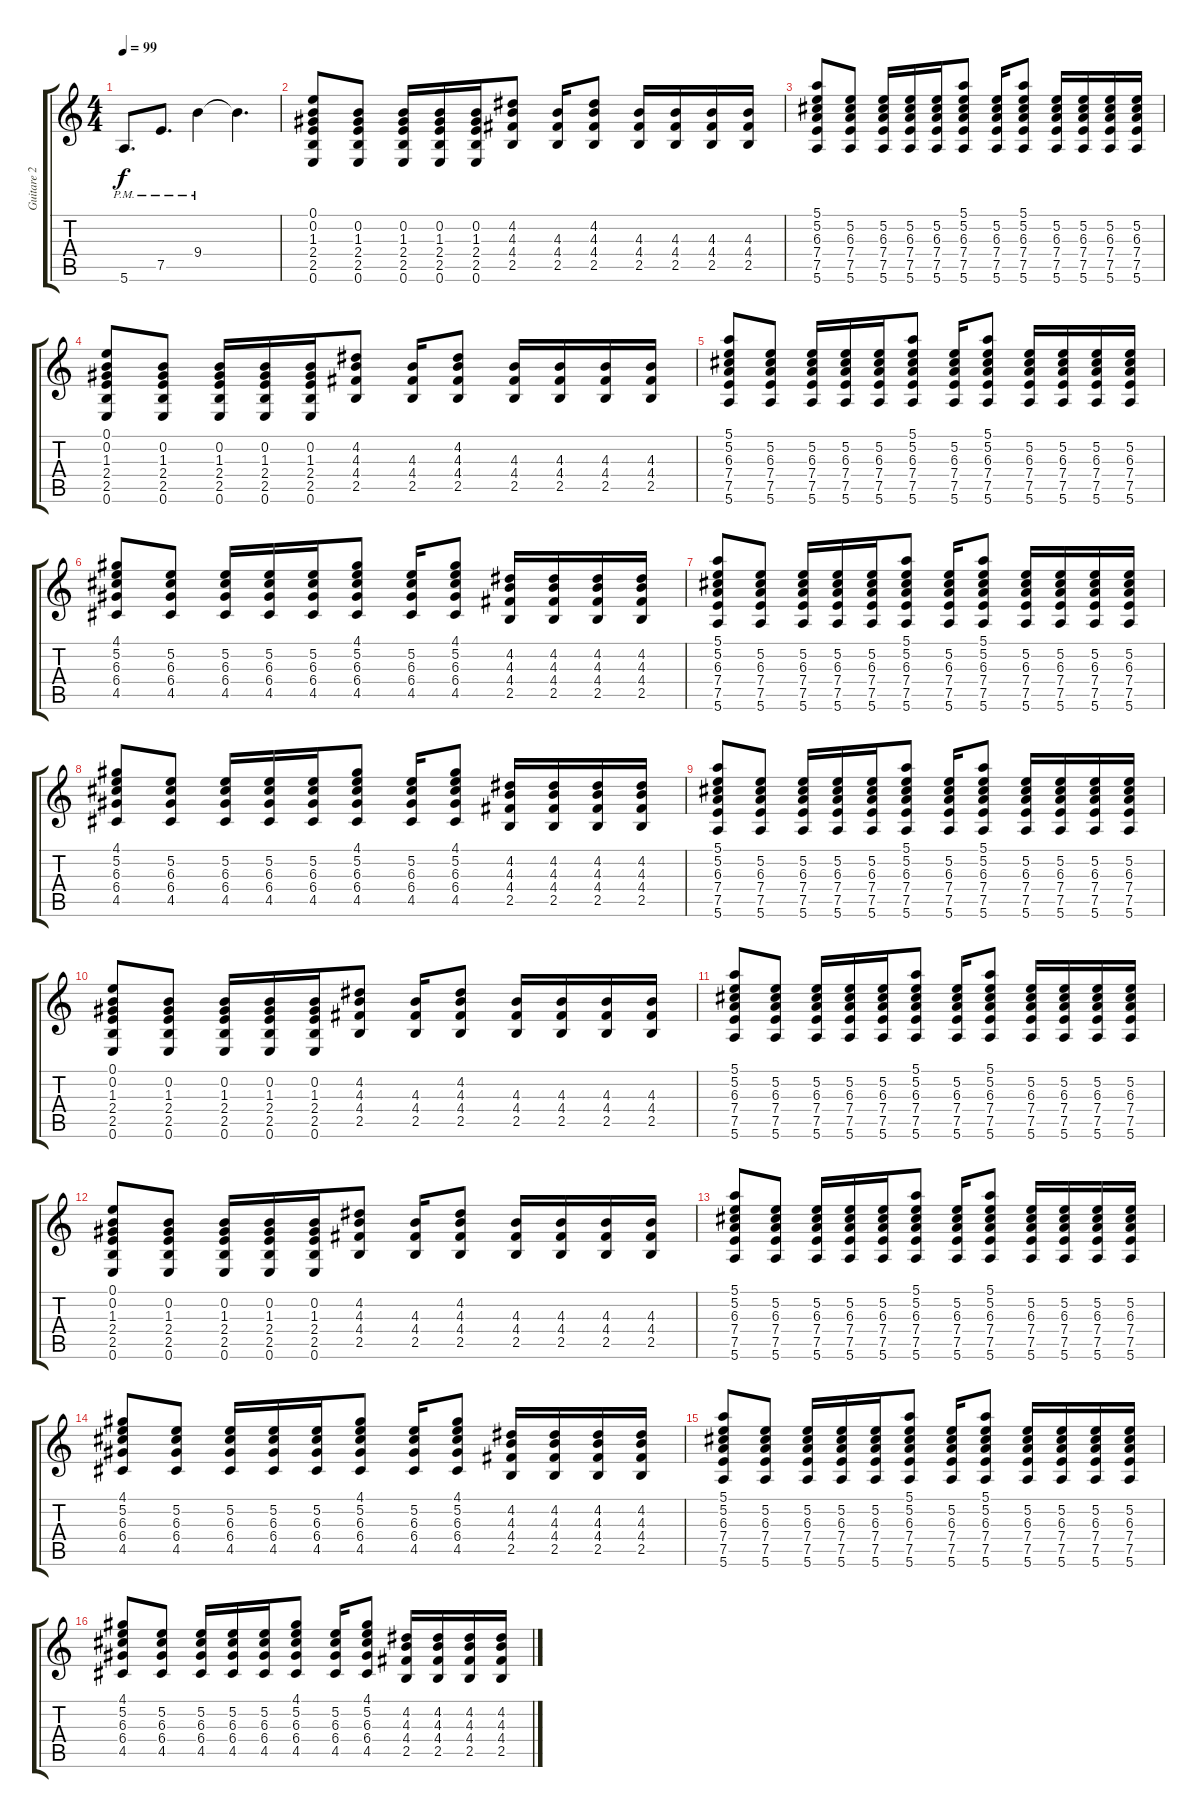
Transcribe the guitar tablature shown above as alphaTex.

\track ("Guitare 2" "Guitare 2") {instrument acousticguitarsteel}
\staff {score tabs}
\tuning (E4 B3 G3 D3 A2 E2) {hide}
\ts (4 4)
\tempo 99
\clef g2
\ks c
5.6{pm}.8{d dy f} 7.5{pm}.8{d} 9.4{pm}.4 9.4{t}.4{d} |
(0.1 0.2 1.3 2.4 2.5 0.6).8 (0.2 1.3 2.4 2.5 0.6).8 (0.2 1.3 2.4 2.5 0.6).16 (0.2 1.3 2.4 2.5 0.6).16 (0.2 1.3 2.4 2.5 0.6).16 (4.2 4.3 4.4 2.5).8 (4.3 4.4 2.5).16 (4.2 4.3 4.4 2.5).8 (4.3 4.4 2.5).16 (4.3 4.4 2.5).16 (4.3 4.4 2.5).16 (4.3 4.4 2.5).16 |
(5.1 5.2 6.3 7.4 7.5 5.6).8 (5.2 6.3 7.4 7.5 5.6).8 (5.2 6.3 7.4 7.5 5.6).16 (5.2 6.3 7.4 7.5 5.6).16 (5.2 6.3 7.4 7.5 5.6).16 (5.1 5.2 6.3 7.4 7.5 5.6).8 (5.2 6.3 7.4 7.5 5.6).16 (5.1 5.2 6.3 7.4 7.5 5.6).8 (5.2 6.3 7.4 7.5 5.6).16 (5.2 6.3 7.4 7.5 5.6).16 (5.2 6.3 7.4 7.5 5.6).16 (5.2 6.3 7.4 7.5 5.6).16 |
(0.1 0.2 1.3 2.4 2.5 0.6).8 (0.2 1.3 2.4 2.5 0.6).8 (0.2 1.3 2.4 2.5 0.6).16 (0.2 1.3 2.4 2.5 0.6).16 (0.2 1.3 2.4 2.5 0.6).16 (4.2 4.3 4.4 2.5).8 (4.3 4.4 2.5).16 (4.2 4.3 4.4 2.5).8 (4.3 4.4 2.5).16 (4.3 4.4 2.5).16 (4.3 4.4 2.5).16 (4.3 4.4 2.5).16 |
(5.1 5.2 6.3 7.4 7.5 5.6).8 (5.2 6.3 7.4 7.5 5.6).8 (5.2 6.3 7.4 7.5 5.6).16 (5.2 6.3 7.4 7.5 5.6).16 (5.2 6.3 7.4 7.5 5.6).16 (5.1 5.2 6.3 7.4 7.5 5.6).8 (5.2 6.3 7.4 7.5 5.6).16 (5.1 5.2 6.3 7.4 7.5 5.6).8 (5.2 6.3 7.4 7.5 5.6).16 (5.2 6.3 7.4 7.5 5.6).16 (5.2 6.3 7.4 7.5 5.6).16 (5.2 6.3 7.4 7.5 5.6).16 |
(4.1 5.2 6.3 6.4 4.5).8 (5.2 6.3 6.4 4.5).8 (5.2 6.3 6.4 4.5).16 (5.2 6.3 6.4 4.5).16 (5.2 6.3 6.4 4.5).16 (4.1 5.2 6.3 6.4 4.5).8 (5.2 6.3 6.4 4.5).16 (4.1 5.2 6.3 6.4 4.5).8 (4.2 4.3 4.4 2.5).16 (4.2 4.3 4.4 2.5).16 (4.2 4.3 4.4 2.5).16 (4.2 4.3 4.4 2.5).16 |
(5.1 5.2 6.3 7.4 7.5 5.6).8 (5.2 6.3 7.4 7.5 5.6).8 (5.2 6.3 7.4 7.5 5.6).16 (5.2 6.3 7.4 7.5 5.6).16 (5.2 6.3 7.4 7.5 5.6).16 (5.1 5.2 6.3 7.4 7.5 5.6).8 (5.2 6.3 7.4 7.5 5.6).16 (5.1 5.2 6.3 7.4 7.5 5.6).8 (5.2 6.3 7.4 7.5 5.6).16 (5.2 6.3 7.4 7.5 5.6).16 (5.2 6.3 7.4 7.5 5.6).16 (5.2 6.3 7.4 7.5 5.6).16 |
(4.1 5.2 6.3 6.4 4.5).8 (5.2 6.3 6.4 4.5).8 (5.2 6.3 6.4 4.5).16 (5.2 6.3 6.4 4.5).16 (5.2 6.3 6.4 4.5).16 (4.1 5.2 6.3 6.4 4.5).8 (5.2 6.3 6.4 4.5).16 (4.1 5.2 6.3 6.4 4.5).8 (4.2 4.3 4.4 2.5).16 (4.2 4.3 4.4 2.5).16 (4.2 4.3 4.4 2.5).16 (4.2 4.3 4.4 2.5).16 |
(5.1 5.2 6.3 7.4 7.5 5.6).8 (5.2 6.3 7.4 7.5 5.6).8 (5.2 6.3 7.4 7.5 5.6).16 (5.2 6.3 7.4 7.5 5.6).16 (5.2 6.3 7.4 7.5 5.6).16 (5.1 5.2 6.3 7.4 7.5 5.6).8 (5.2 6.3 7.4 7.5 5.6).16 (5.1 5.2 6.3 7.4 7.5 5.6).8 (5.2 6.3 7.4 7.5 5.6).16 (5.2 6.3 7.4 7.5 5.6).16 (5.2 6.3 7.4 7.5 5.6).16 (5.2 6.3 7.4 7.5 5.6).16 |
(0.1 0.2 1.3 2.4 2.5 0.6).8 (0.2 1.3 2.4 2.5 0.6).8 (0.2 1.3 2.4 2.5 0.6).16 (0.2 1.3 2.4 2.5 0.6).16 (0.2 1.3 2.4 2.5 0.6).16 (4.2 4.3 4.4 2.5).8 (4.3 4.4 2.5).16 (4.2 4.3 4.4 2.5).8 (4.3 4.4 2.5).16 (4.3 4.4 2.5).16 (4.3 4.4 2.5).16 (4.3 4.4 2.5).16 |
(5.1 5.2 6.3 7.4 7.5 5.6).8 (5.2 6.3 7.4 7.5 5.6).8 (5.2 6.3 7.4 7.5 5.6).16 (5.2 6.3 7.4 7.5 5.6).16 (5.2 6.3 7.4 7.5 5.6).16 (5.1 5.2 6.3 7.4 7.5 5.6).8 (5.2 6.3 7.4 7.5 5.6).16 (5.1 5.2 6.3 7.4 7.5 5.6).8 (5.2 6.3 7.4 7.5 5.6).16 (5.2 6.3 7.4 7.5 5.6).16 (5.2 6.3 7.4 7.5 5.6).16 (5.2 6.3 7.4 7.5 5.6).16 |
(0.1 0.2 1.3 2.4 2.5 0.6).8 (0.2 1.3 2.4 2.5 0.6).8 (0.2 1.3 2.4 2.5 0.6).16 (0.2 1.3 2.4 2.5 0.6).16 (0.2 1.3 2.4 2.5 0.6).16 (4.2 4.3 4.4 2.5).8 (4.3 4.4 2.5).16 (4.2 4.3 4.4 2.5).8 (4.3 4.4 2.5).16 (4.3 4.4 2.5).16 (4.3 4.4 2.5).16 (4.3 4.4 2.5).16 |
(5.1 5.2 6.3 7.4 7.5 5.6).8 (5.2 6.3 7.4 7.5 5.6).8 (5.2 6.3 7.4 7.5 5.6).16 (5.2 6.3 7.4 7.5 5.6).16 (5.2 6.3 7.4 7.5 5.6).16 (5.1 5.2 6.3 7.4 7.5 5.6).8 (5.2 6.3 7.4 7.5 5.6).16 (5.1 5.2 6.3 7.4 7.5 5.6).8 (5.2 6.3 7.4 7.5 5.6).16 (5.2 6.3 7.4 7.5 5.6).16 (5.2 6.3 7.4 7.5 5.6).16 (5.2 6.3 7.4 7.5 5.6).16 |
(4.1 5.2 6.3 6.4 4.5).8 (5.2 6.3 6.4 4.5).8 (5.2 6.3 6.4 4.5).16 (5.2 6.3 6.4 4.5).16 (5.2 6.3 6.4 4.5).16 (4.1 5.2 6.3 6.4 4.5).8 (5.2 6.3 6.4 4.5).16 (4.1 5.2 6.3 6.4 4.5).8 (4.2 4.3 4.4 2.5).16 (4.2 4.3 4.4 2.5).16 (4.2 4.3 4.4 2.5).16 (4.2 4.3 4.4 2.5).16 |
(5.1 5.2 6.3 7.4 7.5 5.6).8 (5.2 6.3 7.4 7.5 5.6).8 (5.2 6.3 7.4 7.5 5.6).16 (5.2 6.3 7.4 7.5 5.6).16 (5.2 6.3 7.4 7.5 5.6).16 (5.1 5.2 6.3 7.4 7.5 5.6).8 (5.2 6.3 7.4 7.5 5.6).16 (5.1 5.2 6.3 7.4 7.5 5.6).8 (5.2 6.3 7.4 7.5 5.6).16 (5.2 6.3 7.4 7.5 5.6).16 (5.2 6.3 7.4 7.5 5.6).16 (5.2 6.3 7.4 7.5 5.6).16 |
(4.1 5.2 6.3 6.4 4.5).8 (5.2 6.3 6.4 4.5).8 (5.2 6.3 6.4 4.5).16 (5.2 6.3 6.4 4.5).16 (5.2 6.3 6.4 4.5).16 (4.1 5.2 6.3 6.4 4.5).8 (5.2 6.3 6.4 4.5).16 (4.1 5.2 6.3 6.4 4.5).8 (4.2 4.3 4.4 2.5).16 (4.2 4.3 4.4 2.5).16 (4.2 4.3 4.4 2.5).16 (4.2 4.3 4.4 2.5).16
